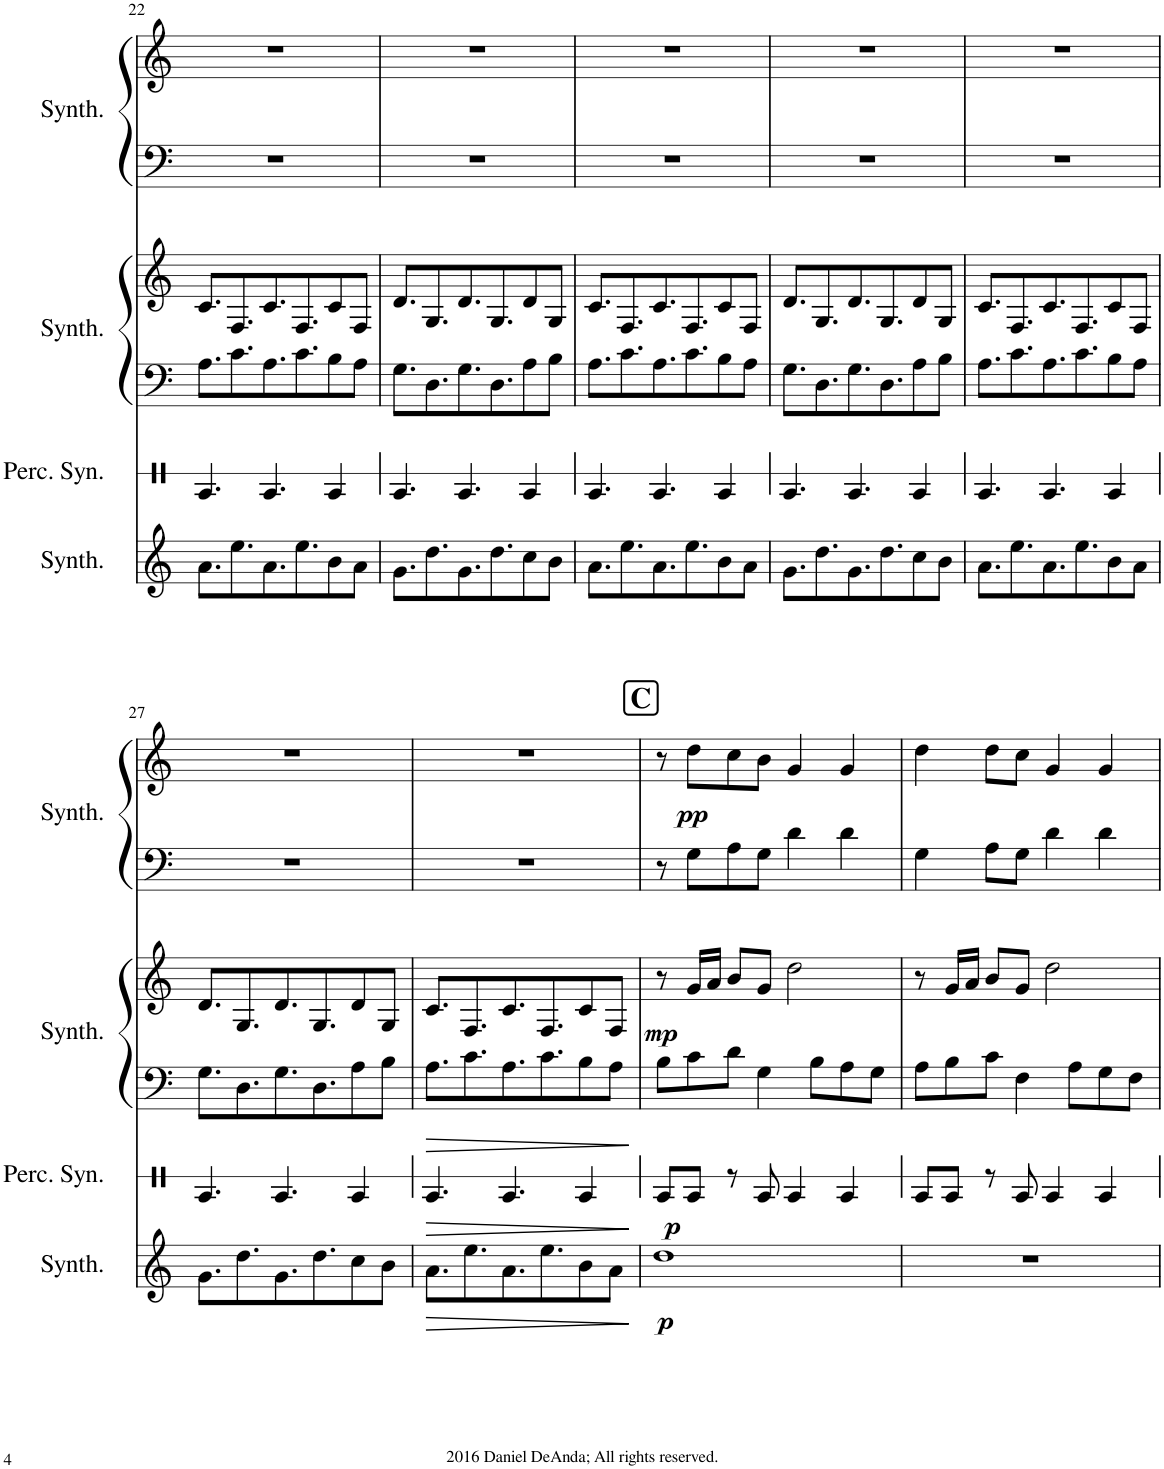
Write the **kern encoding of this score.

**kern	**dynam	**kern	**dynam	**kern	**kern	**dynam	**kern	**kern	**dynam
*part4	*part4	*part3	*part3	*part2	*part2	*part2	*part1	*part1	*part1
*staff6	*staff6	*staff5	*staff5	*staff4	*staff3	*staff3/4	*staff2	*staff1	*staff1/2
*I"Choir Synthesizer	*	*I"Percussion Synthesizer	*	*I"Square Synthesizer	*	*	*I"Square Synthesizer	*	*
*I'Synth.	*	*I'Perc. Syn.	*	*I'Synth.	*	*	*I'Synth.	*	*
!!LO:PB:g=z
*clefG2	*	*clefX	*	*clefF4	*clefG2	*	*clefF4	*clefG2	*
*k[]	*	*k[]	*	*k[]	*k[]	*	*k[]	*k[]	*
*M4/4	*	*M4/4	*	*M4/4	*M4/4	*	*M4/4	*M4/4	*
=22	=22	=22	=22	=22	=22	=22	=22	=22	=22
8.a\L	.	4.RA/	.	8.A\L	8.c/L	.	1r	1r	.
8.ee\	.	.	.	8.c\	8.F/	.	.	.	.
8.a\	.	4.RA/	.	8.A\	8.c/	.	.	.	.
8.ee\	.	.	.	8.c\	8.F/	.	.	.	.
8b\	.	4RA/	.	8B\	8c/	.	.	.	.
8a\J	.	.	.	8A\J	8F/J	.	.	.	.
=23	=23	=23	=23	=23	=23	=23	=23	=23	=23
8.g\L	.	4.RA/	.	8.G\L	8.d/L	.	1r	1r	.
8.dd\	.	.	.	8.D\	8.G/	.	.	.	.
8.g\	.	4.RA/	.	8.G\	8.d/	.	.	.	.
8.dd\	.	.	.	8.D\	8.G/	.	.	.	.
8cc\	.	4RA/	.	8A\	8d/	.	.	.	.
8b\J	.	.	.	8B\J	8G/J	.	.	.	.
=24	=24	=24	=24	=24	=24	=24	=24	=24	=24
8.a\L	.	4.RA/	.	8.A\L	8.c/L	.	1r	1r	.
8.ee\	.	.	.	8.c\	8.F/	.	.	.	.
8.a\	.	4.RA/	.	8.A\	8.c/	.	.	.	.
8.ee\	.	.	.	8.c\	8.F/	.	.	.	.
8b\	.	4RA/	.	8B\	8c/	.	.	.	.
8a\J	.	.	.	8A\J	8F/J	.	.	.	.
=25	=25	=25	=25	=25	=25	=25	=25	=25	=25
8.g\L	.	4.RA/	.	8.G\L	8.d/L	.	1r	1r	.
8.dd\	.	.	.	8.D\	8.G/	.	.	.	.
8.g\	.	4.RA/	.	8.G\	8.d/	.	.	.	.
8.dd\	.	.	.	8.D\	8.G/	.	.	.	.
8cc\	.	4RA/	.	8A\	8d/	.	.	.	.
8b\J	.	.	.	8B\J	8G/J	.	.	.	.
=26	=26	=26	=26	=26	=26	=26	=26	=26	=26
8.a\L	.	4.RA/	.	8.A\L	8.c/L	.	1r	1r	.
8.ee\	.	.	.	8.c\	8.F/	.	.	.	.
8.a\	.	4.RA/	.	8.A\	8.c/	.	.	.	.
8.ee\	.	.	.	8.c\	8.F/	.	.	.	.
8b\	.	4RA/	.	8B\	8c/	.	.	.	.
8a\J	.	.	.	8A\J	8F/J	.	.	.	.
!!LO:LB:g=z
=27	=27	=27	=27	=27	=27	=27	=27	=27	=27
8.g\L	.	4.RA/	.	8.G\L	8.d/L	.	1r	1r	.
8.dd\	.	.	.	8.D\	8.G/	.	.	.	.
8.g\	.	4.RA/	.	8.G\	8.d/	.	.	.	.
8.dd\	.	.	.	8.D\	8.G/	.	.	.	.
8cc\	.	4RA/	.	8A\	8d/	.	.	.	.
8b\J	.	.	.	8B\J	8G/J	.	.	.	.
=28	=28	=28	=28	=28	=28	=28	=28	=28	=28
!	!LO:HP:b	!	!LO:HP:b	!	!	!	!	!	!
8.a\L	>	4.RA/	>	8.A\L	8.c/L	.	1r	1r	.
8.ee\	.	.	.	8.c\	8.F/	.	.	.	.
8.a\	.	4.RA/	.	8.A\	8.c/	.	.	.	.
8.ee\	.	.	.	8.c\	8.F/	.	.	.	.
8b\	.	4RA/	.	8B\	8c/	.	.	.	.
8a\J	.	.	.	8A\J	8F/J	.	.	.	.
.	]	.	]	.	.	.	.	.	.
!!LO:REH:place=s1:a:B:cj:fs=14:t=C
=29	=29	=29	=29	=29	=29	=29	=29	=29	=29
!	!LO:DY:b	!	!LO:DY:b	!	!	!LO:DY:b	!	!	!
1dd	p	8RA/L	p	8B\L	8r	mp	8r	8r	.
!	!	!	!	!	!	!	!	!	!LO:DY:b
.	.	8RA/J	.	8c\	16g/LL	.	8G\L	8dd\L	pp
.	.	.	.	.	16a/JJ	.	.	.	.
.	.	8r	.	8d\J	8b/L	.	8A\	8cc\	.
.	.	8RA/	.	4G\	8g/J	.	8G\J	8b\J	.
.	.	4RA/	.	.	2dd\	.	4d\	4g/	.
.	.	.	.	8B\L	.	.	.	.	.
.	.	4RA/	.	8A\	.	.	4d\	4g/	.
.	.	.	.	8G\J	.	.	.	.	.
=30	=30	=30	=30	=30	=30	=30	=30	=30	=30
1r	.	8RA/L	.	8A\L	8r	.	4G\	4dd\	.
.	.	8RA/J	.	8B\	16g/LL	.	.	.	.
.	.	.	.	.	16a/JJ	.	.	.	.
.	.	8r	.	8c\J	8b/L	.	8A\L	8dd\L	.
.	.	8RA/	.	4F\	8g/J	.	8G\J	8cc\J	.
.	.	4RA/	.	.	2dd\	.	4d\	4g/	.
.	.	.	.	8A\L	.	.	.	.	.
.	.	4RA/	.	8G\	.	.	4d\	4g/	.
.	.	.	.	8F\J	.	.	.	.	.
=	=	=	=	=	=	=	=	=	=
*-	*-	*-	*-	*-	*-	*-	*-	*-	*-
